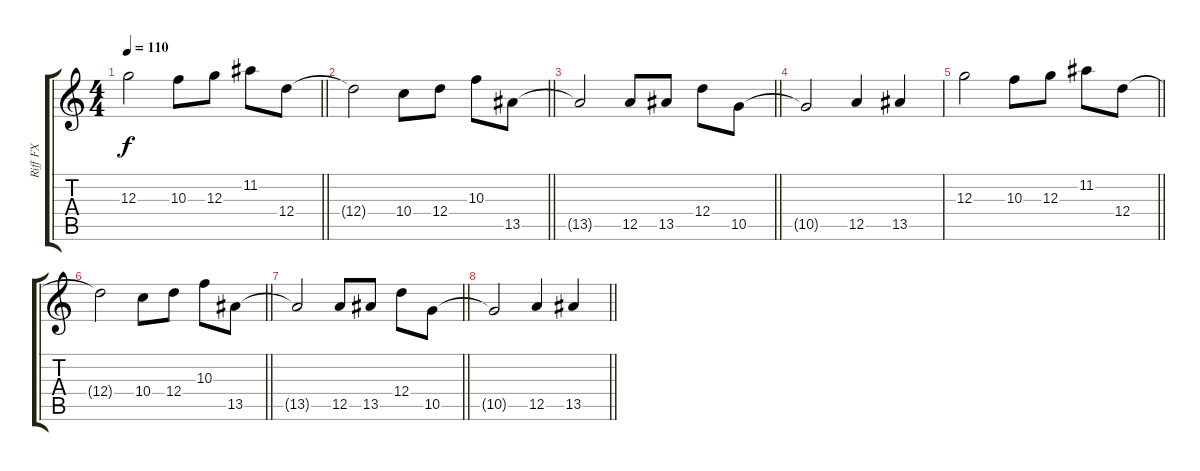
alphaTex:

\track ("Riff FX" "Riff FX") {instrument overdrivenguitar}
\staff {score tabs}
\tuning (E4 B3 G3 D3 A2 E2) {hide}
\ts (4 4)
\tempo 110
\clef g2
\barLineRight lightlight
\ks c
12.3.2{dy f} 10.3.8 12.3.8 11.2.8 12.4.8 |
\barLineRight lightlight
12.4{t}.2 10.4.8 12.4.8 10.3.8 13.5.8 |
\barLineRight lightlight
13.5{t}.2 12.5.8 13.5.8 12.4.8 10.5.8 |
10.5{t}.2 12.5.4 13.5.4 |
\barLineRight lightlight
12.3.2{volume 0} 10.3.8 12.3.8 11.2.8 12.4.8 |
\barLineRight lightlight
12.4{t}.2 10.4.8 12.4.8 10.3.8 13.5.8 |
\barLineRight lightlight
13.5{t}.2 12.5.8 13.5.8 12.4.8 10.5.8 |
\barLineRight lightlight
10.5{t}.2 12.5.4 13.5.4
